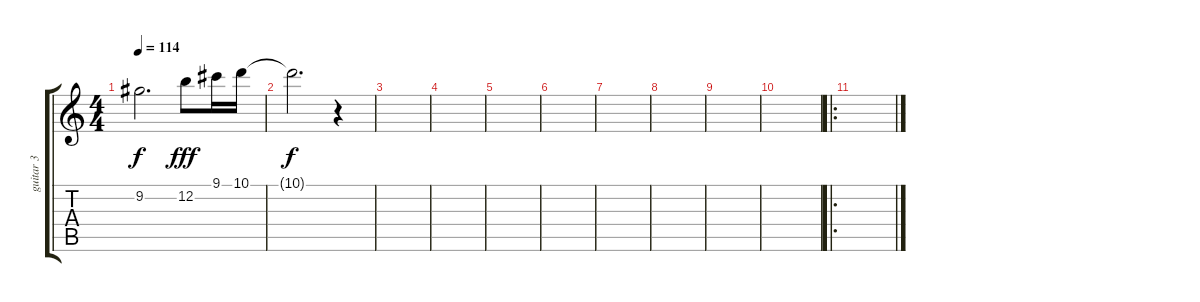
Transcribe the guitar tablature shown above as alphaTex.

\track ("guitar 3" "guitar 3") {instrument distortionguitar}
\staff {score tabs}
\tuning (E4 B3 G3 D3 A2 E2) {hide}
\ts (4 4)
\tempo 114
\clef g2
\ks c
9.2{t}.2{d dy f} 12.2.8{dy fff} 9.1.16 10.1.16 |
10.1{t}.2{d dy f} r.4 |
|
|
|
|
|
|
|
|
\ro
